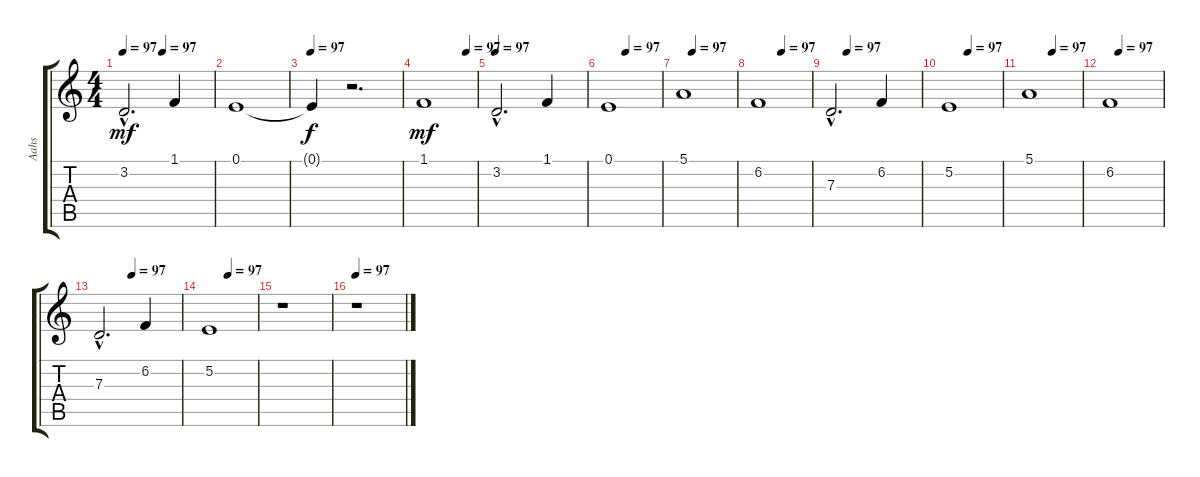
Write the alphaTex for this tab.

\track ("Aahs" "Aahs") {instrument choiraahs}
\staff {score tabs}
\tuning (E4 B3 G3 D3 A2 E2) {hide}
\ts (4 4)
\tempo 97
\tempo (97 0.4375)
\clef g2
\ks c
3.2{hac}.2{d dy mf} 1.1.4 |
0.1.1 |
\tempo 97
0.1{t}.4{dy f} r.2{d} |
\tempo (97 0.8125)
1.1.1{dy mf} |
\tempo 97
3.2{hac}.2{d} 1.1.4 |
\tempo (97 0.34375)
0.1.1 |
\tempo (97 0.1875)
5.1.1 |
\tempo (97 0.453125)
6.2.1 |
\tempo (97 0.1875)
7.3{hac}.2{d} 6.2.4 |
\tempo (97 0.375)
5.2.1 |
\tempo (97 0.453125)
5.1.1 |
\tempo (97 0.1875)
6.2.1 |
\tempo (97 0.40625)
7.3{hac}.2{d} 6.2.4 |
\tempo (97 0.40625)
5.2.1 |
r.1 |
\tempo 97
r.1
